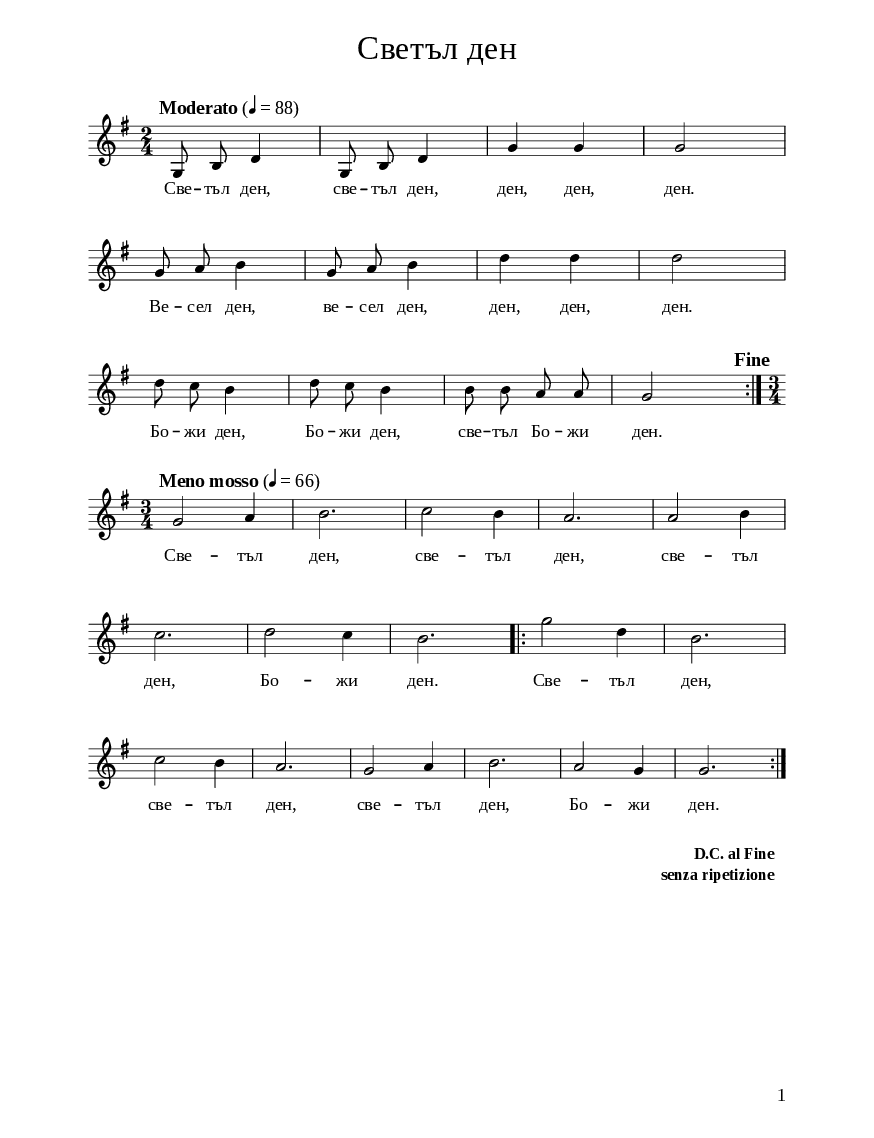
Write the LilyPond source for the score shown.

\version "2.24.2"

% include paper part and global functions
\include "include/globals.ily"

\bookpart {
  \label #'ref090
  \tocItem \markup "Светъл ден"
  \include "include/bookpart-paper.ily"
  \score {
    \include "include/score-layout.ily"

    \new Voice \absolute  {
      \clef treble
      \key g \major
      \time 2/4
      \tempoFunc "Moderato" 4 "88"
      \autoBeamOff

      g8 b d'4 | g8 b d'4 | g'4 g' | g'2 |   \break

      g'8 a'8 b'4 |  g'8 a'8 b'4 | d''4 d''4 | d''2 | \break

      d''8 c'' b'4 | d''8 c'' b'4 | b'8 b'8 a'8 a'8 | \tempo "                    Fine" g'2
      \bar ":|." \break

      \time 3/4


      \tempoFunc "Meno mosso" 4 "66"


      g'2 a'4 | b'2. | c''2 b'4 | a'2. | a'2 b'4 | \break

      c''2. | d''2 c''4 | b'2.    \bar ".|:"
      g''2 d''4 | b'2. \break

      c''2 b'4 | a'2. | g'2 a'4 | b'2. | a'2 g'4 | g'2.|
      \bar ":|." \break

    }

    \addlyrics {
      Све -- тъл ден, све  -- тъл ден,
      ден, ден, ден.
      Ве -- сел ден, ве -- сел ден,
      ден, ден, ден.
      Бо -- жи ден, Бо -- жи ден,
      све -- тъл Бо -- жи ден.
      Све -- тъл ден, све -- тъл ден,
      све -- тъл ден, Бо -- жи ден.
      Све -- тъл ден, све -- тъл ден,
      све -- тъл ден, Бо -- жи ден.

    }

    \header {
      title = \titleFunc "Светъл ден" "Svetăl den"
    }

    \midi{}

  } % score


  \markup \dc-two "D.C. al Fine" " senza ripetizione"
} % bookpart
